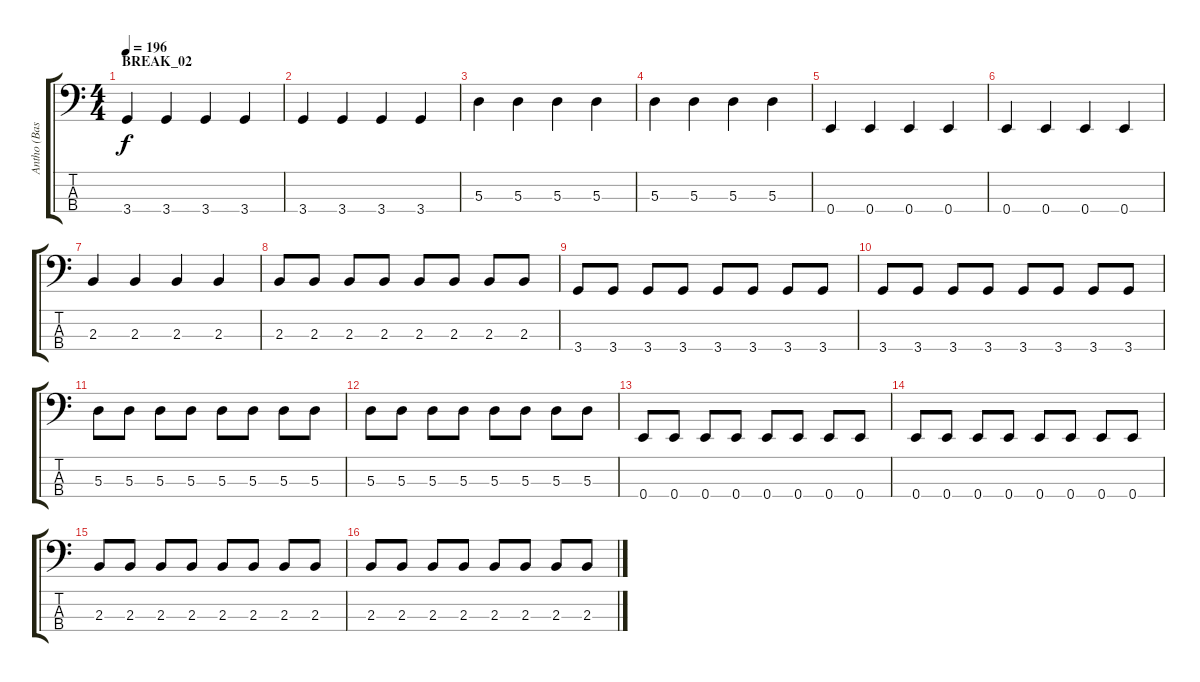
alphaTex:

\track ("Antho (Basse)" "Antho (Bas") {instrument electricbassfinger}
\staff {score tabs}
\tuning (G2 D2 A1 E1) {hide}
\ts (4 4)
\section ("" "BREAK_02")
\tempo 196
\clef f4
\ks c
3.4.4{dy f} 3.4.4 3.4.4 3.4.4 |
3.4.4 3.4.4 3.4.4 3.4.4 |
5.3.4 5.3.4 5.3.4 5.3.4 |
5.3.4 5.3.4 5.3.4 5.3.4 |
0.4.4 0.4.4 0.4.4 0.4.4 |
0.4.4 0.4.4 0.4.4 0.4.4 |
2.3.4 2.3.4 2.3.4 2.3.4 |
2.3.8 2.3.8 2.3.8 2.3.8 2.3.8 2.3.8 2.3.8 2.3.8 |
3.4.8 3.4.8 3.4.8 3.4.8 3.4.8 3.4.8 3.4.8 3.4.8 |
3.4.8 3.4.8 3.4.8 3.4.8 3.4.8 3.4.8 3.4.8 3.4.8 |
5.3.8 5.3.8 5.3.8 5.3.8 5.3.8 5.3.8 5.3.8 5.3.8 |
5.3.8 5.3.8 5.3.8 5.3.8 5.3.8 5.3.8 5.3.8 5.3.8 |
0.4.8 0.4.8 0.4.8 0.4.8 0.4.8 0.4.8 0.4.8 0.4.8 |
0.4.8 0.4.8 0.4.8 0.4.8 0.4.8 0.4.8 0.4.8 0.4.8 |
2.3.8 2.3.8 2.3.8 2.3.8 2.3.8 2.3.8 2.3.8 2.3.8 |
2.3.8 2.3.8 2.3.8 2.3.8 2.3.8 2.3.8 2.3.8 2.3.8
